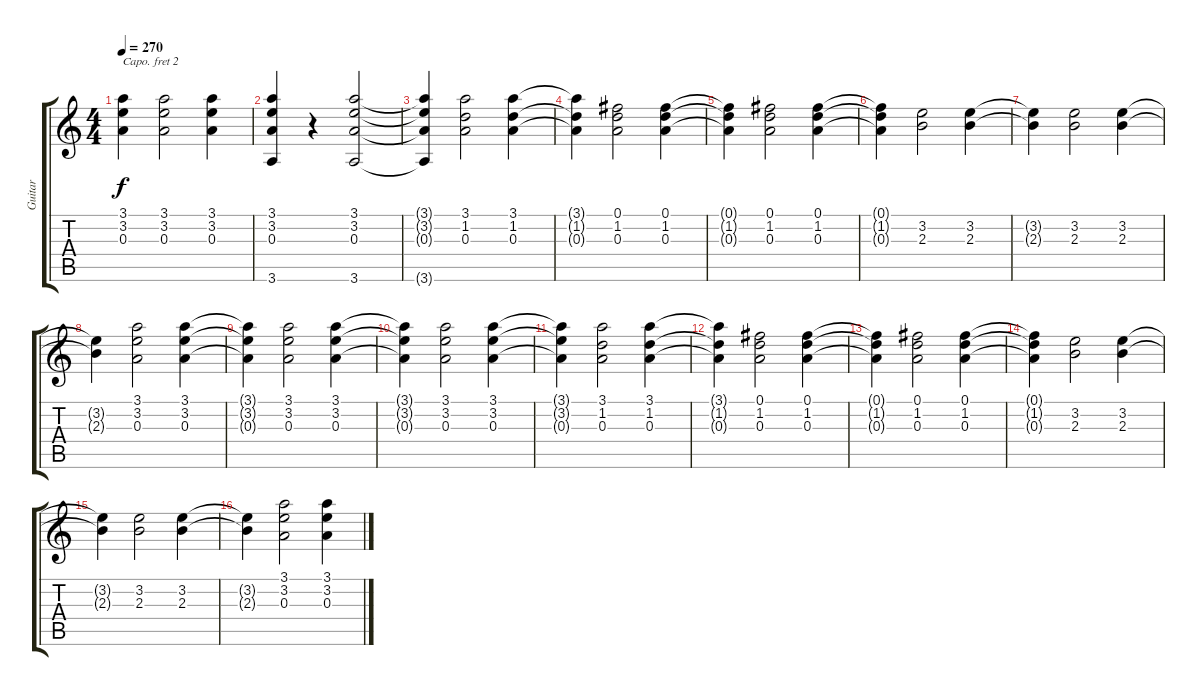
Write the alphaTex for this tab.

\track ("Guitar" "Guitar") {instrument acousticguitarnylon}
\staff {score tabs}
\capo 2
\tuning (E4 B3 G3 D3 A2 E2) {hide}
\ts (4 4)
\tempo 270
\clef g2
\ks c
(3.1{t} 3.2{t} 0.3{t}).4{dy f} (3.1 3.2 0.3).2 (3.1 3.2 0.3).4 |
(3.1 3.2 0.3 3.6).4 r.4 (3.1 3.2 0.3 3.6).2 |
(3.1{t} 3.2{t} 0.3{t} 3.6{t}).4 (3.1 1.2 0.3).2 (3.1 1.2 0.3).4 |
(3.1{t} 1.2{t} 0.3{t}).4 (0.1 1.2 0.3).2 (0.1 1.2 0.3).4 |
(0.1{t} 1.2{t} 0.3{t}).4 (0.1 1.2 0.3).2 (0.1 1.2 0.3).4 |
(0.1{t} 1.2{t} 0.3{t}).4 (3.2 2.3).2 (3.2 2.3).4 |
(3.2{t} 2.3{t}).4 (3.2 2.3).2 (3.2 2.3).4 |
(3.2{t} 2.3{t}).4 (3.1 3.2 0.3).2 (3.1 3.2 0.3).4 |
(3.1{t} 3.2{t} 0.3{t}).4 (3.1 3.2 0.3).2 (3.1 3.2 0.3).4 |
(3.1{t} 3.2{t} 0.3{t}).4 (3.1 3.2 0.3).2 (3.1 3.2 0.3).4 |
(3.1{t} 3.2{t} 0.3{t}).4 (3.1 1.2 0.3).2 (3.1 1.2 0.3).4 |
(3.1{t} 1.2{t} 0.3{t}).4 (0.1 1.2 0.3).2 (0.1 1.2 0.3).4 |
(0.1{t} 1.2{t} 0.3{t}).4 (0.1 1.2 0.3).2 (0.1 1.2 0.3).4 |
(0.1{t} 1.2{t} 0.3{t}).4 (3.2 2.3).2 (3.2 2.3).4 |
(3.2{t} 2.3{t}).4 (3.2 2.3).2 (3.2 2.3).4 |
(3.2{t} 2.3{t}).4 (3.1 3.2 0.3).2 (3.1 3.2 0.3).4
